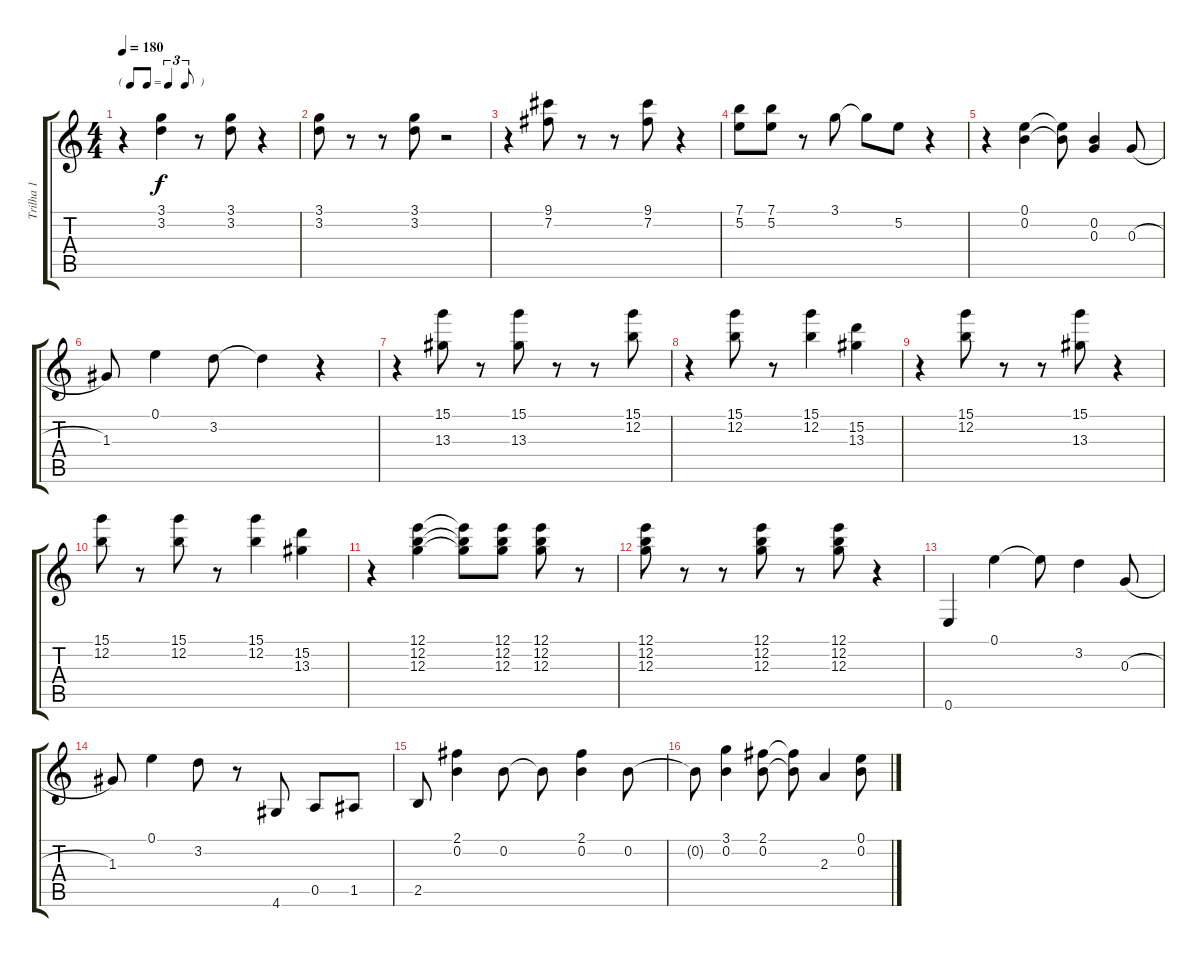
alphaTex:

\track ("Trilha 1" "Trilha 1") {instrument electricguitarjazz}
\staff {score tabs}
\tuning (E4 B3 G3 D3 A2 E2) {hide}
\ts (4 4)
\tf triplet8th
\tempo 180
\clef g2
\ks c
r.4{dy f} (3.1 3.2).4 r.8 (3.1 3.2).8 r.4 |
(3.1 3.2).8 r.8 r.8 (3.1 3.2).8 r.2 |
r.4 (9.1 7.2).8 r.8 r.8 (9.1 7.2).8 r.4 |
(7.1 5.2).8 (7.1 5.2).8 r.8 3.1.8 3.1{t}.8 5.2.8 r.4 |
r.4 (0.1 0.2).4 (0.1{t} 0.2{t}).8 (0.2 0.3).4 0.3{h}.8 |
1.3.8 0.1.4 3.2.8 3.2{t}.4 r.4 |
r.4 (15.1 13.3).8 r.8 (15.1 13.3).8 r.8 r.8 (15.1 12.2).8 |
r.4 (15.1 12.2).8 r.8 (15.1 12.2).4 (15.2 13.3).4 |
r.4 (15.1 12.2).8 r.8 r.8 (15.1 13.3).8 r.4 |
(15.1 12.2).8 r.8 (15.1 12.2).8 r.8 (15.1 12.2).4 (15.2 13.3).4 |
r.4 (12.1 12.2 12.3).4 (12.1{t} 12.2{t} 12.3{t}).8 (12.1 12.2 12.3).8 (12.1 12.2 12.3).8 r.8 |
(12.1 12.2 12.3).8 r.8 r.8 (12.1 12.2 12.3).8 r.8 (12.1 12.2 12.3).8 r.4 |
0.6.4 0.1.4 0.1{t}.8 3.2.4 0.3{h}.8 |
1.3.8 0.1.4 3.2.8 r.8 4.6.8 0.5.8 1.5.8 |
2.5.8 (2.1 0.2).4 0.2.8 0.2{t}.8 (2.1 0.2).4 0.2.8 |
0.2{t}.8 (3.1 0.2).4 (2.1 0.2).8 (2.1{t} 0.2{t}).8 2.3.4 (0.1 0.2).8
